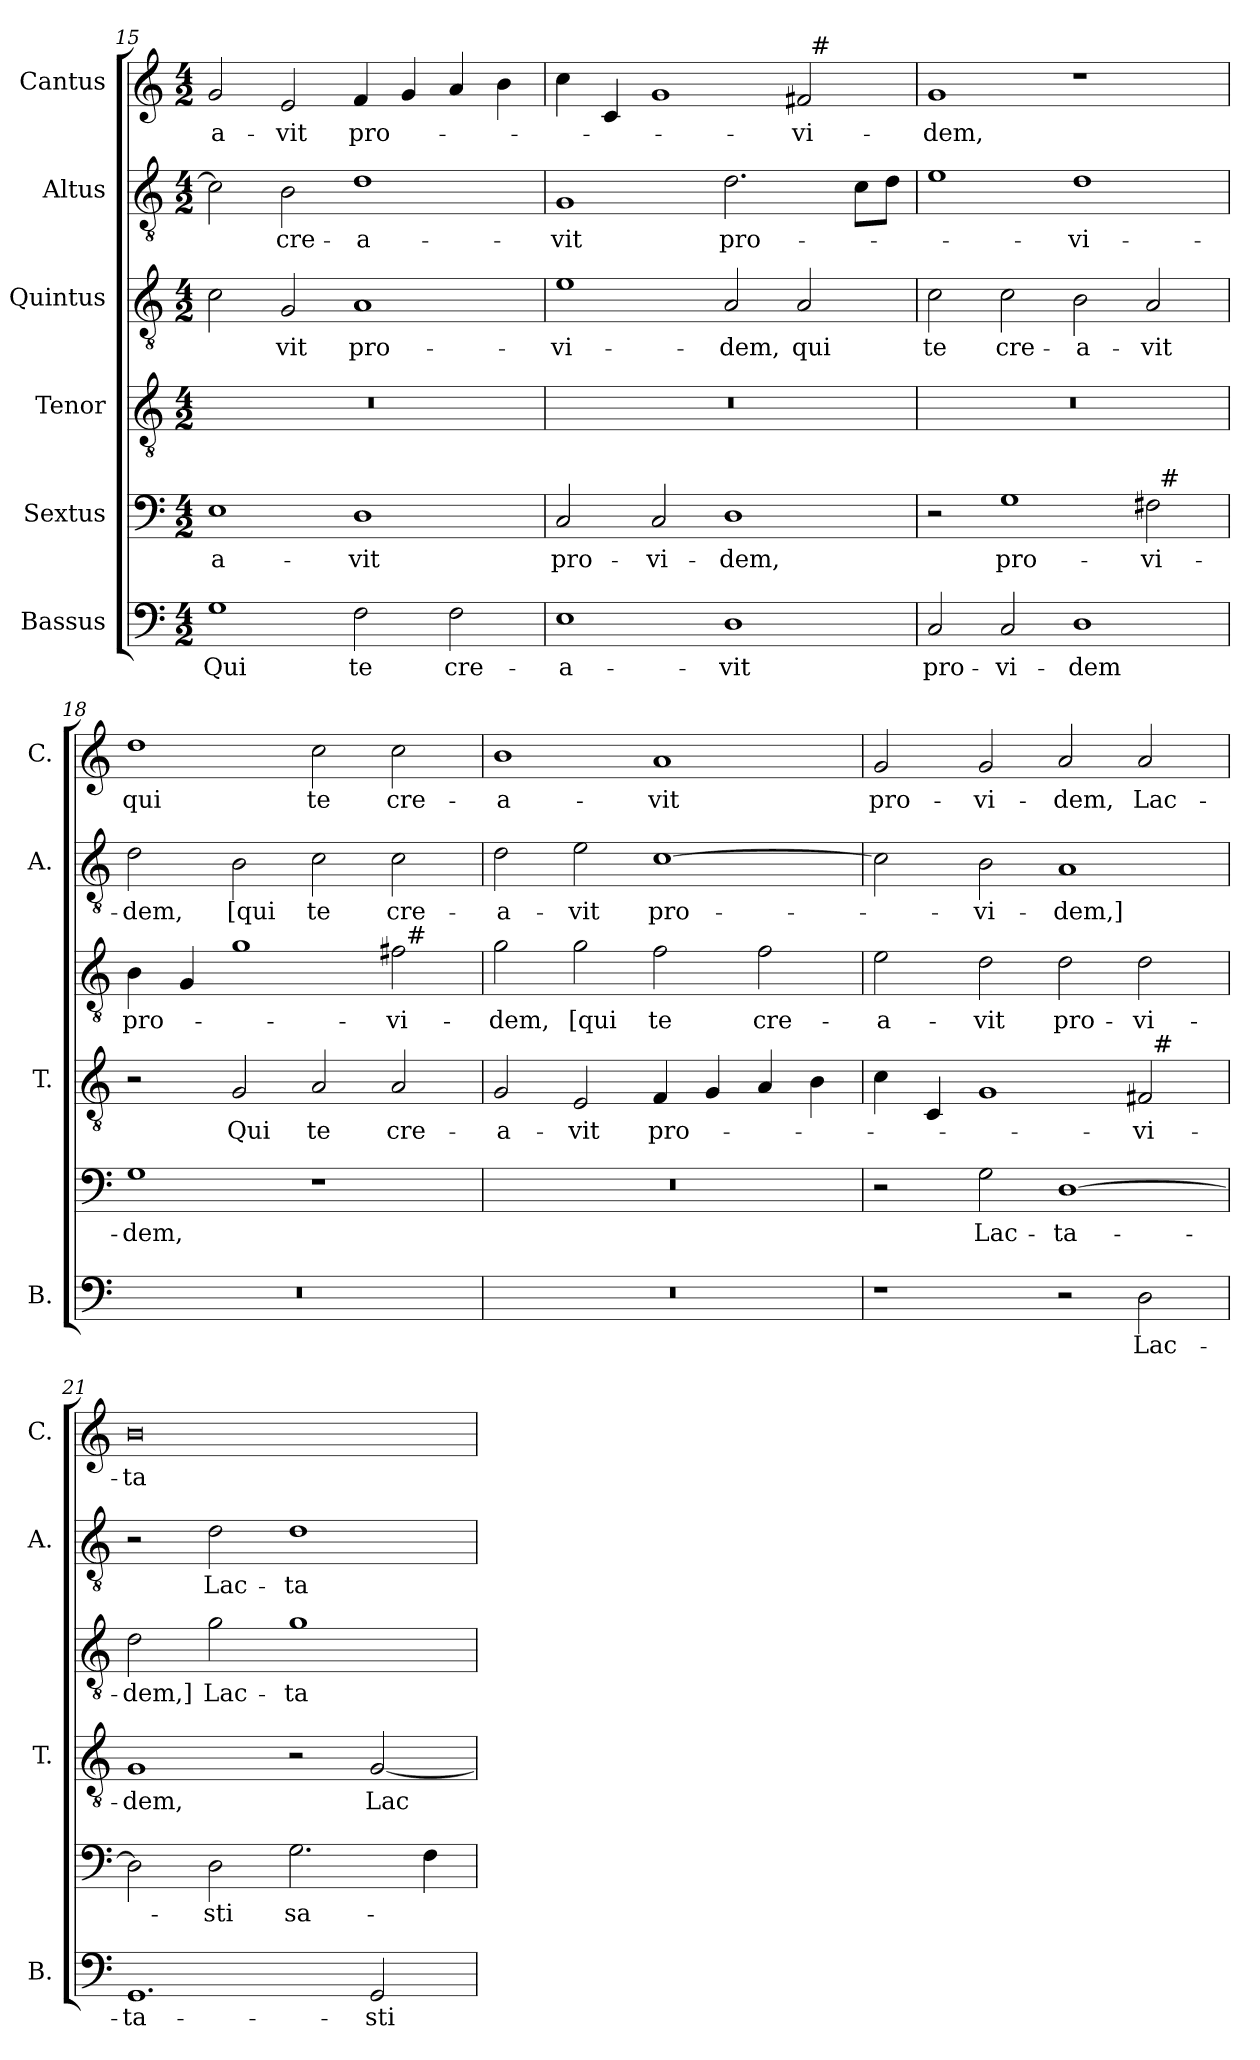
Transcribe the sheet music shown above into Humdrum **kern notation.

**kern	**text	**kern	**text	**kern	**text	**kern	**text	**kern	**text	**kern	**text
*part6	*part6	*part5	*part5	*part4	*part4	*part3	*part3	*part2	*part2	*part1	*part1
*staff6	*staff6	*staff5	*staff5	*staff4	*staff4	*staff3	*staff3	*staff2	*staff2	*staff1	*staff1
*I"Bassus	*	*I"Sextus	*	*I"Tenor	*	*I"Quintus	*	*I"Altus	*	*I"Cantus	*
*I'B.	*	*	*	*I'T.	*	*	*	*I'A.	*	*I'C.	*
*clefF4	*	*clefF4	*	*clefGv2	*	*clefGv2	*	*clefGv2	*	*clefG2	*
*	*	*	*	*ITrd7c12	*	*ITrd7c12	*	*ITrd7c12	*	*	*
*k[]	*	*k[]	*	*k[]	*	*k[]	*	*k[]	*	*k[]	*
*C:	*	*C:	*	*C:	*	*C:	*	*C:	*	*C:	*
*M4/2	*	*M4/2	*	*M4/2	*	*M4/2	*	*M4/2	*	*M4/2	*
=15	=15	=15	=15	=15	=15	=15	=15	=15	=15	=15	=15
!	!LO:LY:b	!	!LO:LY:b	!LO:N:vis=1	!	!	!	!	!	!	!LO:LY:b
1G	Qui	1E	-a-	0r	.	2C\	.	2C\]	.	2g/	-a-
!	!	!	!	!	!	!	!LO:LY:b	!	!LO:LY:b	!	!LO:LY:b
.	.	.	.	.	.	2GG/	-vit	2BB\	cre-	2e/	-vit
!	!LO:LY:b	!	!LO:LY:b	!	!	!	!LO:LY:b	!	!LO:LY:b	!	!LO:LY:b
2F\	te	1D	-vit	.	.	1AA	pro-	1D	-a-	4f/	pro-
.	.	.	.	.	.	.	.	.	.	4g/	.
!	!LO:LY:b	!	!	!	!	!	!	!	!	!	!
2F\	cre-	.	.	.	.	.	.	.	.	4a/	.
.	.	.	.	.	.	.	.	.	.	4b\	.
!!LO:LB:g=z
=16	=16	=16	=16	=16	=16	=16	=16	=16	=16	=16	=16
!	!LO:LY:b	!	!LO:LY:b	!LO:N:vis=1	!	!	!LO:LY:b	!	!LO:LY:b	!	!
*	*	*	*	*	*	*	*	*	*	*^	*
1E	-a-	2C/	pro-	0r	.	1E	-vi-	1GG	-vit	4cc\	1ryy	.
.	.	.	.	.	.	.	.	.	.	4c/	.	.
!	!	!	!LO:LY:b	!	!	!	!	!	!	!	!	!
.	.	2C/	-vi-	.	.	.	.	.	.	1g	.	.
!	!LO:LY:b	!	!LO:LY:b	!	!	!	!LO:LY:b	!	!LO:LY:b	!	!	!
1D	-vit	1D	-dem,	.	.	2AA/	-dem,	2.D\	pro-	.	2ryy	.
!	!	!	!	!	!	!	!LO:LY:b	!	!	!	!	!LO:LY:b
.	.	.	.	.	.	2AA/	qui	.	.	2f#/	32ryy	-vi-
!	!	!	!	!	!	!	!	!	!	!	!LO:TX:a:t=#	!
.	.	.	.	.	.	.	.	.	.	.	4...ryy	.
.	.	.	.	.	.	.	.	8C\L	.	.	.	.
.	.	.	.	.	.	.	.	8D\J	.	.	.	.
=17	=17	=17	=17	=17	=17	=17	=17	=17	=17	=17	=17	=17
!	!LO:LY:b	!	!	!LO:N:vis=1	!	!	!LO:LY:b	!	!	!	!	!LO:LY:b
*	*	*^	*	*	*	*	*	*	*	*v	*v	*
2C/	pro-	2r	1ryy	.	0r	.	2C\	te	1E	.	1g	-dem,
!	!LO:LY:b	!	!	!LO:LY:b	!	!	!	!LO:LY:b	!	!	!	!
2C/	-vi-	1G	.	pro-	.	.	2C\	cre-	.	.	.	.
!	!LO:LY:b	!	!	!	!	!	!	!LO:LY:b	!	!LO:LY:b	!	!
1D	-dem	.	2ryy	.	.	.	2BB\	-a-	1D	-vi-	1r	.
!	!	!	!	!LO:LY:b	!	!	!	!LO:LY:b	!	!	!	!
.	.	2F#\	32ryy	-vi-	.	.	2AA/	-vit	.	.	.	.
!	!	!	!LO:TX:a:t=#	!	!	!	!	!	!	!	!	!
.	.	.	4...ryy	.	.	.	.	.	.	.	.	.
=18	=18	=18	=18	=18	=18	=18	=18	=18	=18	=18	=18	=18
!LO:N:vis=1	!	!	!	!LO:LY:b	!	!	!	!LO:LY:b	!	!LO:LY:b	!	!LO:LY:b
*	*	*v	*v	*	*	*	*^	*	*	*	*	*
0r	.	1G	-dem,	2r	.	4BB\	1ryy	pro-	2D\	-dem,	1dd	qui
.	.	.	.	.	.	4GG/	.	.	.	.	.	.
!	!	!	!	!	!LO:LY:b	!	!	!	!	!LO:LY:b	!	!
.	.	.	.	2GG/	Qui	1G	.	.	2BB\	[qui	.	.
!	!	!	!	!	!LO:LY:b	!	!	!	!	!LO:LY:b	!	!LO:LY:b
.	.	1r	.	2AA/	te	.	2ryy	.	2C\	te	2cc\	te
!	!	!	!	!	!LO:LY:b	!	!	!LO:LY:b	!	!LO:LY:b	!	!LO:LY:b
.	.	.	.	2AA/	cre-	2F#\	32ryy	-vi-	2C\	cre-	2cc\	cre-
!	!	!	!	!	!	!	!LO:TX:a:t=#	!	!	!	!	!
.	.	.	.	.	.	.	4...ryy	.	.	.	.	.
=19	=19	=19	=19	=19	=19	=19	=19	=19	=19	=19	=19	=19
!LO:N:vis=1	!	!LO:N:vis=1	!	!	!LO:LY:b	!	!	!LO:LY:b	!	!LO:LY:b	!	!LO:LY:b
*	*	*	*	*	*	*v	*v	*	*	*	*	*
0r	.	0r	.	2GG/	-a-	2G\	-dem,	2D\	-a-	1b	-a-
!	!	!	!	!	!LO:LY:b	!	!LO:LY:b	!	!LO:LY:b	!	!
.	.	.	.	2EE/	-vit	2G\	[qui	2E\	-vit	.	.
!	!	!	!	!	!LO:LY:b	!	!LO:LY:b	!	!LO:LY:b	!	!LO:LY:b
.	.	.	.	4FF/	pro-	2F\	te	[>1C	pro-	1a	-vit
.	.	.	.	4GG/	.	.	.	.	.	.	.
!	!	!	!	!	!	!	!LO:LY:b	!	!	!	!
.	.	.	.	4AA/	.	2F\	cre-	.	.	.	.
.	.	.	.	4BB\	.	.	.	.	.	.	.
=20	=20	=20	=20	=20	=20	=20	=20	=20	=20	=20	=20
!	!	!	!	!	!	!	!LO:LY:b	!	!	!	!LO:LY:b
*	*	*	*	*^	*	*	*	*	*	*	*
1r	.	2r	.	4C\	1ryy	.	2E\	-a-	2C\]	.	2g/	pro-
.	.	.	.	4CC/	.	.	.	.	.	.	.	.
!	!	!	!LO:LY:b	!	!	!	!	!LO:LY:b	!	!LO:LY:b	!	!LO:LY:b
.	.	2G\	Lac-	1GG	.	.	2D\	-vit	2BB\	-vi-	2g/	-vi-
!	!	!	!LO:LY:b	!	!	!	!	!LO:LY:b	!	!LO:LY:b	!	!LO:LY:b
2r	.	[>1D	-ta-	.	2ryy	.	2D\	pro-	1AA	-dem,]	2a/	-dem,
!	!LO:LY:b	!	!	!	!	!LO:LY:b	!	!LO:LY:b	!	!	!	!LO:LY:b
2D\	Lac-	.	.	2FF#/	32ryy	-vi-	2D\	-vi-	.	.	2a/	Lac-
!	!	!	!	!	!LO:TX:a:t=#	!	!	!	!	!	!	!
.	.	.	.	.	4...ryy	.	.	.	.	.	.	.
!!LO:PB:g=z
=21	=21	=21	=21	=21	=21	=21	=21	=21	=21	=21	=21	=21
!	!LO:LY:b	!	!	!	!	!LO:LY:b	!	!LO:LY:b	!	!	!	!LO:LY:b
*	*	*	*	*v	*v	*	*	*	*	*	*	*
1.GG	-ta-	2D\]	.	1GG	-dem,	2D\	-dem,]	2r	.	0b	-ta-
!	!	!	!LO:LY:b	!	!	!	!LO:LY:b	!	!LO:LY:b	!	!
.	.	2D\	-sti	.	.	2G\	Lac-	2D\	Lac-	.	.
!	!	!	!LO:LY:b	!	!	!	!LO:LY:b	!	!LO:LY:b	!	!
.	.	2.G\	sa-	2r	.	1G	-ta-	1D	-ta-	.	.
!	!LO:LY:b	!	!	!	!LO:LY:b	!	!	!	!	!	!
2GG/	-sti	.	.	[<2GG/	Lac-	.	.	.	.	.	.
.	.	4F\	.	.	.	.	.	.	.	.	.
=	=	=	=	=	=	=	=	=	=	=	=
*-	*-	*-	*-	*-	*-	*-	*-	*-	*-	*-	*-
